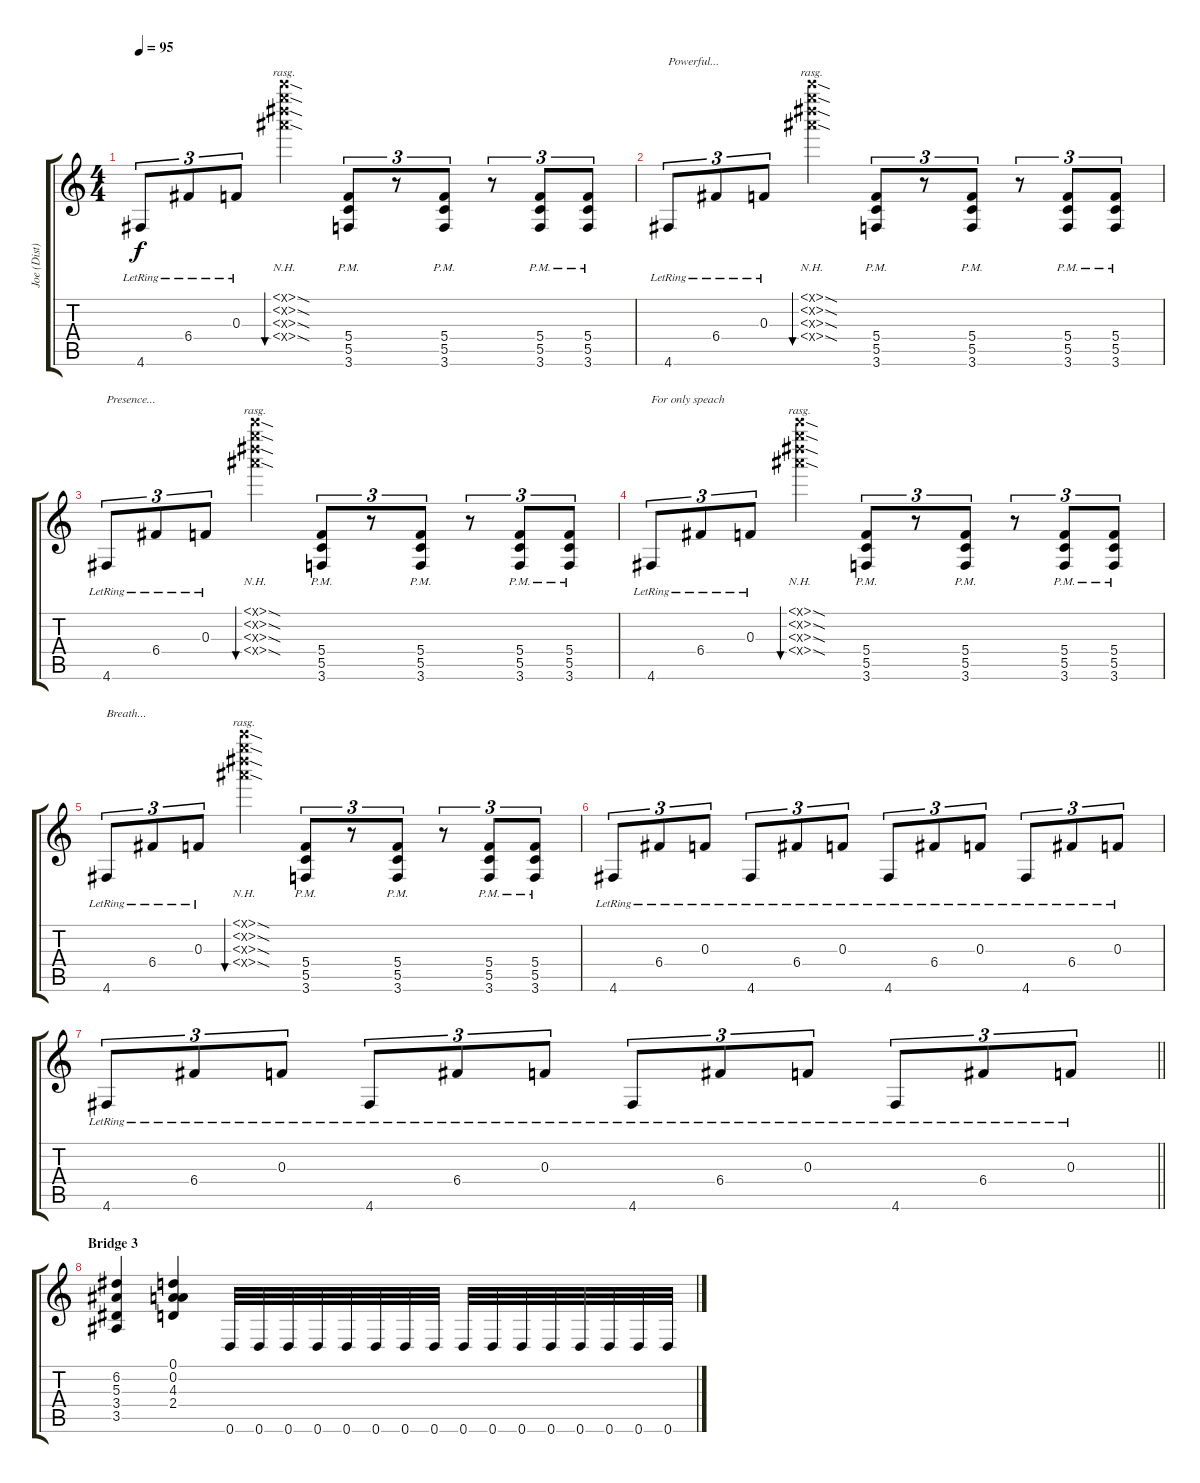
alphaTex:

\track ("Joe (Dist)" "Joe (Dist)") {instrument distortionguitar}
\staff {score tabs}
\tuning (D4 A3 F3 C3 G2 D2) {hide}
\ts (4 4)
\tempo 95
\clef g2
\ks c
4.6{lr}.8{tu (3 2) dy f} 6.4{lr}.8{tu (3 2)} 0.3{lr}.8{tu (3 2)} (15.1{nh sod x} 15.2{nh sod x} 15.3{nh sod x} 15.4{nh sod x}).4{bu 480 rasg ii} (5.4{pm} 5.5{pm} 3.6{pm}).8{tu (3 2) instrument overdrivenguitar} r.8{tu (3 2)} (5.4{pm} 5.5{pm} 3.6{pm}).8{tu (3 2) instrument overdrivenguitar} r.8{tu (3 2)} (5.4{pm} 5.5{pm} 3.6{pm}).8{tu (3 2) instrument overdrivenguitar} (5.4{pm} 5.5{pm} 3.6{pm}).8{tu (3 2) instrument overdrivenguitar} |
4.6{lr}.8{tu (3 2) txt "Powerful..."} 6.4{lr}.8{tu (3 2)} 0.3{lr}.8{tu (3 2)} (15.1{nh sod x} 15.2{nh sod x} 15.3{nh sod x} 15.4{nh sod x}).4{bu 480 rasg ii} (5.4{pm} 5.5{pm} 3.6{pm}).8{tu (3 2) instrument overdrivenguitar} r.8{tu (3 2)} (5.4{pm} 5.5{pm} 3.6{pm}).8{tu (3 2) instrument overdrivenguitar} r.8{tu (3 2)} (5.4{pm} 5.5{pm} 3.6{pm}).8{tu (3 2) instrument overdrivenguitar} (5.4{pm} 5.5{pm} 3.6{pm}).8{tu (3 2) instrument overdrivenguitar} |
4.6{lr}.8{tu (3 2) txt "Presence..."} 6.4{lr}.8{tu (3 2)} 0.3{lr}.8{tu (3 2)} (15.1{nh sod x} 15.2{nh sod x} 15.3{nh sod x} 15.4{nh sod x}).4{bu 480 rasg ii} (5.4{pm} 5.5{pm} 3.6{pm}).8{tu (3 2) instrument overdrivenguitar} r.8{tu (3 2)} (5.4{pm} 5.5{pm} 3.6{pm}).8{tu (3 2) instrument overdrivenguitar} r.8{tu (3 2)} (5.4{pm} 5.5{pm} 3.6{pm}).8{tu (3 2) instrument overdrivenguitar} (5.4{pm} 5.5{pm} 3.6{pm}).8{tu (3 2) instrument overdrivenguitar} |
4.6{lr}.8{tu (3 2) txt "For only speach"} 6.4{lr}.8{tu (3 2)} 0.3{lr}.8{tu (3 2)} (15.1{nh sod x} 15.2{nh sod x} 15.3{nh sod x} 15.4{nh sod x}).4{bu 480 rasg ii} (5.4{pm} 5.5{pm} 3.6{pm}).8{tu (3 2) instrument overdrivenguitar} r.8{tu (3 2)} (5.4{pm} 5.5{pm} 3.6{pm}).8{tu (3 2) instrument overdrivenguitar} r.8{tu (3 2)} (5.4{pm} 5.5{pm} 3.6{pm}).8{tu (3 2) instrument overdrivenguitar} (5.4{pm} 5.5{pm} 3.6{pm}).8{tu (3 2) instrument overdrivenguitar} |
4.6{lr}.8{tu (3 2) txt "Breath..."} 6.4{lr}.8{tu (3 2)} 0.3{lr}.8{tu (3 2)} (15.1{nh sod x} 15.2{nh sod x} 15.3{nh sod x} 15.4{nh sod x}).4{bu 480 rasg ii} (5.4{pm} 5.5{pm} 3.6{pm}).8{tu (3 2) instrument overdrivenguitar} r.8{tu (3 2)} (5.4{pm} 5.5{pm} 3.6{pm}).8{tu (3 2) instrument overdrivenguitar} r.8{tu (3 2)} (5.4{pm} 5.5{pm} 3.6{pm}).8{tu (3 2) instrument overdrivenguitar} (5.4{pm} 5.5{pm} 3.6{pm}).8{tu (3 2) instrument overdrivenguitar} |
4.6{lr}.8{tu (3 2)} 6.4{lr}.8{tu (3 2)} 0.3{lr}.8{tu (3 2)} 4.6{lr}.8{tu (3 2)} 6.4{lr}.8{tu (3 2)} 0.3{lr}.8{tu (3 2)} 4.6{lr}.8{tu (3 2)} 6.4{lr}.8{tu (3 2)} 0.3{lr}.8{tu (3 2)} 4.6{lr}.8{tu (3 2)} 6.4{lr}.8{tu (3 2)} 0.3{lr}.8{tu (3 2)} |
\barLineRight lightlight
4.6{lr}.8{tu (3 2)} 6.4{lr}.8{tu (3 2)} 0.3{lr}.8{tu (3 2)} 4.6{lr}.8{tu (3 2)} 6.4{lr}.8{tu (3 2)} 0.3{lr}.8{tu (3 2)} 4.6{lr}.8{tu (3 2)} 6.4{lr}.8{tu (3 2)} 0.3{lr}.8{tu (3 2)} 4.6{lr}.8{tu (3 2)} 6.4{lr}.8{tu (3 2)} 0.3{lr}.8{tu (3 2)} |
\section ("" "Bridge 3")
(6.2 5.3 3.4 3.5).4 (0.1 0.2 4.3 2.4).4 0.6.32 0.6.32 0.6.32 0.6.32 0.6.32 0.6.32 0.6.32 0.6.32 0.6.32 0.6.32 0.6.32 0.6.32 0.6.32 0.6.32 0.6.32 0.6.32
